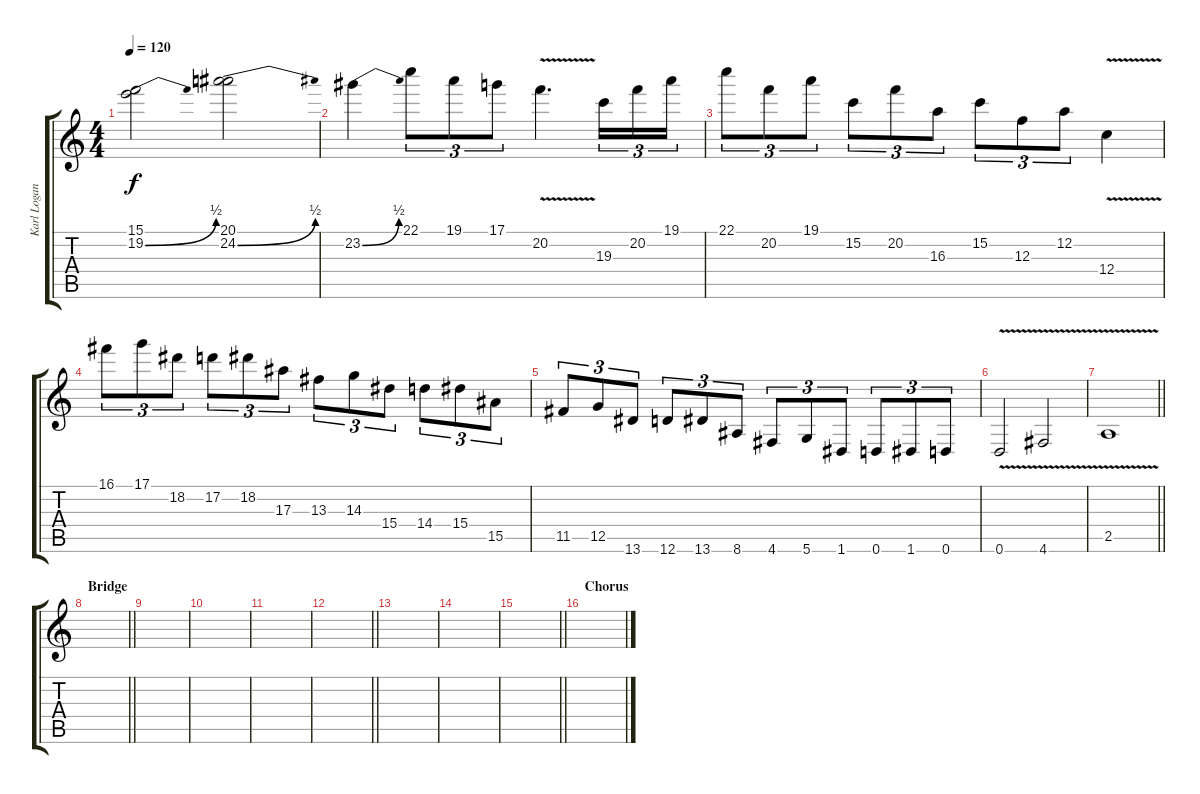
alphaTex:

\track ("Karl Logan" "Karl Logan") {instrument overdrivenguitar}
\staff {score tabs}
\tuning (D4 A3 F3 C3 G2 D2) {hide}
\ts (4 4)
\tempo 120
\clef g2
\ks c
(15.1 19.2{be (bend 0 0 60 2)}).2{dy f} (20.1 24.2{be (bend 0 0 60 2)}).2 |
23.2{be (bend 0 0 60 2)}.4 22.1.8{tu (3 2)} 19.1.8{tu (3 2)} 17.1.8{tu (3 2)} 20.2{v}.4{d} 19.3.16{tu (3 2)} 20.2.16{tu (3 2)} 19.1.16{tu (3 2)} |
22.1.8{tu (3 2)} 20.2.8{tu (3 2)} 19.1.8{tu (3 2)} 15.2.8{tu (3 2)} 20.2.8{tu (3 2)} 16.3.8{tu (3 2)} 15.2.8{tu (3 2)} 12.3.8{tu (3 2)} 12.2.8{tu (3 2)} 12.4{v}.4 |
16.1.8{tu (3 2)} 17.1.8{tu (3 2)} 18.2.8{tu (3 2)} 17.2.8{tu (3 2)} 18.2.8{tu (3 2)} 17.3.8{tu (3 2)} 13.3.8{tu (3 2)} 14.3.8{tu (3 2)} 15.4.8{tu (3 2)} 14.4.8{tu (3 2)} 15.4.8{tu (3 2)} 15.5.8{tu (3 2)} |
11.5.8{tu (3 2)} 12.5.8{tu (3 2)} 13.6.8{tu (3 2)} 12.6.8{tu (3 2)} 13.6.8{tu (3 2)} 8.6.8{tu (3 2)} 4.6.8{tu (3 2)} 5.6.8{tu (3 2)} 1.6.8{tu (3 2)} 0.6.8{tu (3 2)} 1.6.8{tu (3 2)} 0.6.8{tu (3 2)} |
0.6{v}.2 4.6{v}.2 |
\barLineRight lightlight
2.5{v}.1 |
\section ("" "Bridge")
\barLineRight lightlight
|
|
|
|
\barLineRight lightlight
|
|
|
\barLineRight lightlight
|
\section ("" "Chorus")
